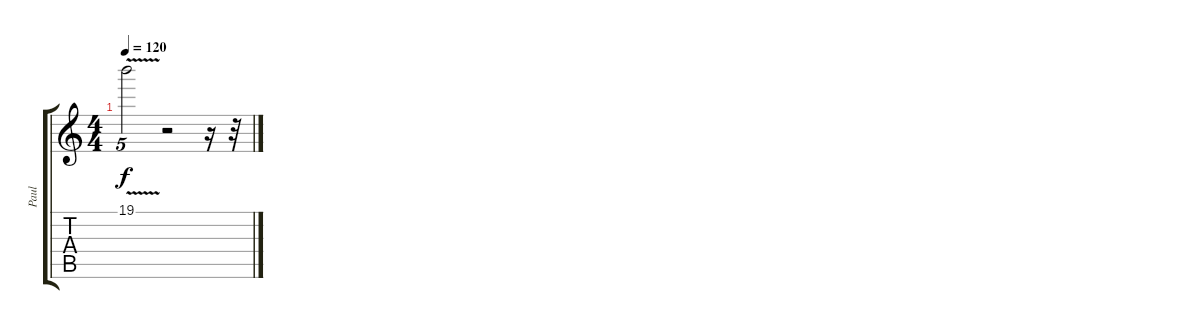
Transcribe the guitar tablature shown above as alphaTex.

\track ("Paul" "Paul") {instrument distortionguitar}
\staff {score tabs}
\tuning (E4 B3 G3 D3 A2 E2) {hide}
\ts (4 4)
\tempo 120
\clef g2
\ks c
19.1{v}.2{tu (5 4) dy f} r.2 r.16 r.32
